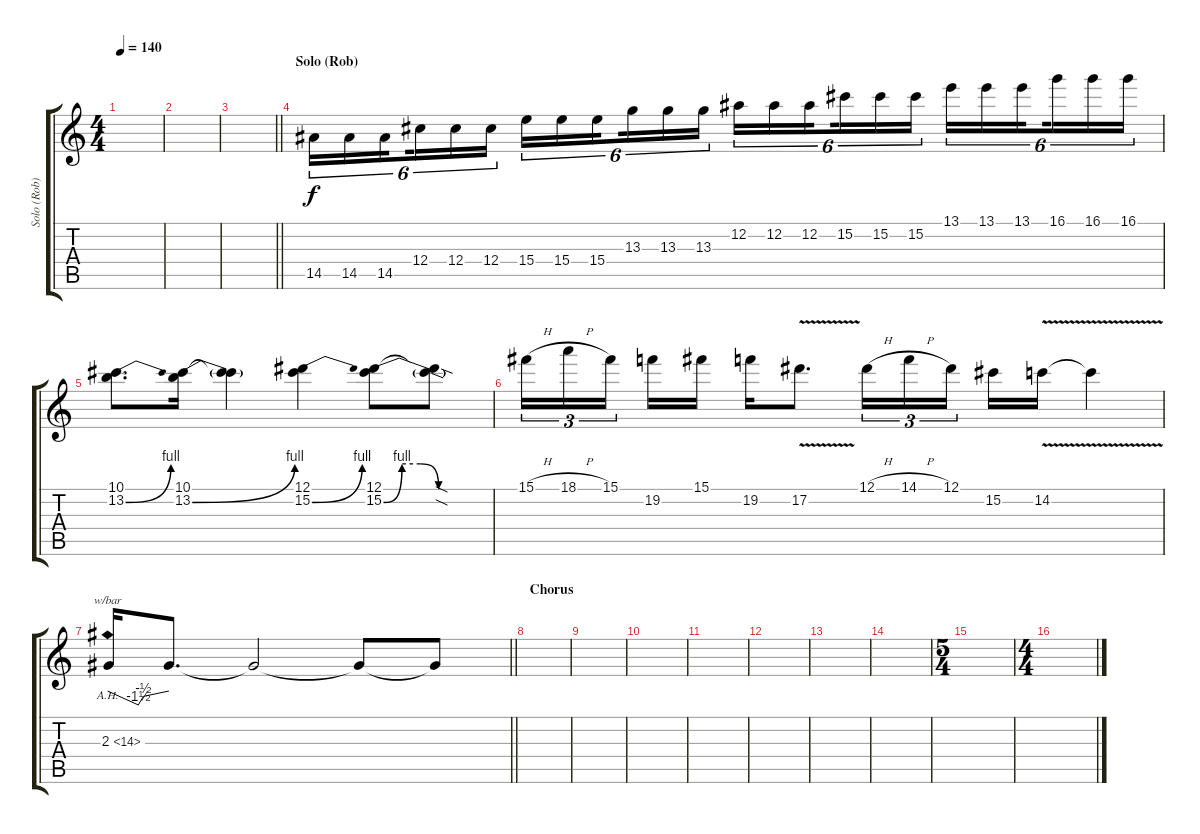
\track ("Solo (Rob)" "Solo (Rob)") {instrument distortionguitar}
\staff {score tabs}
\tuning (Eb4 Bb3 Gb3 Db3 Ab2 Eb2) {hide}
\ts (4 4)
\tempo 140
\clef g2
\ks c
|
|
\barLineRight lightlight
|
\section ("" "Solo (Rob)")
14.5.16{tu (6 4)} 14.5.16{tu (6 4)} 14.5.16{tu (6 4) beam splitsecondary} 12.4.16{tu (6 4)} 12.4.16{tu (6 4)} 12.4.16{tu (6 4)} 15.4.16{tu (6 4)} 15.4.16{tu (6 4)} 15.4.16{tu (6 4) beam splitsecondary} 13.3.16{tu (6 4)} 13.3.16{tu (6 4)} 13.3.16{tu (6 4)} 12.2.16{tu (6 4)} 12.2.16{tu (6 4)} 12.2.16{tu (6 4) beam splitsecondary} 15.2.16{tu (6 4)} 15.2.16{tu (6 4)} 15.2.16{tu (6 4)} 13.1.16{tu (6 4)} 13.1.16{tu (6 4)} 13.1.16{tu (6 4) beam splitsecondary} 16.1.16{tu (6 4)} 16.1.16{tu (6 4)} 16.1.16{tu (6 4)} |
(10.1 13.2{be (bend 0 0 60 4)}).8{d} (10.1 13.2{be (bend 0 0 60 4)}).16 (10.1{t} 13.2{t}).4 (12.1 15.2{be (bend 0 0 60 4)}).4 (12.1 15.2{be (custom 0 0 10 4 20 4 30 0 60 0)}).8 (12.1{sod t} 15.2{sod t}).8 |
15.1{h}.16{tu (3 2)} 18.1{h}.16{tu (3 2)} 15.1.16{tu (3 2) beam splitsecondary} 19.2.16 15.1.16 19.2.16 17.2{v}.8{d} 12.1{h}.16{tu (3 2)} 14.1{h}.16{tu (3 2)} 12.1.16{tu (3 2) beam splitsecondary} 15.2.16 14.2{v}.16 14.2{t}.4 |
\barLineRight lightlight
2.3{ah 12}.16{tbe (custom default 0 0 30 -6 35 -2 60 0) balance 4} 2.3{t}.8{d} 2.3{t}.2 2.3{t}.8 2.3{t}.8 |
\section ("" "Chorus")
|
|
|
|
|
|
|
\ts (5 4)
|
\ts (4 4)
